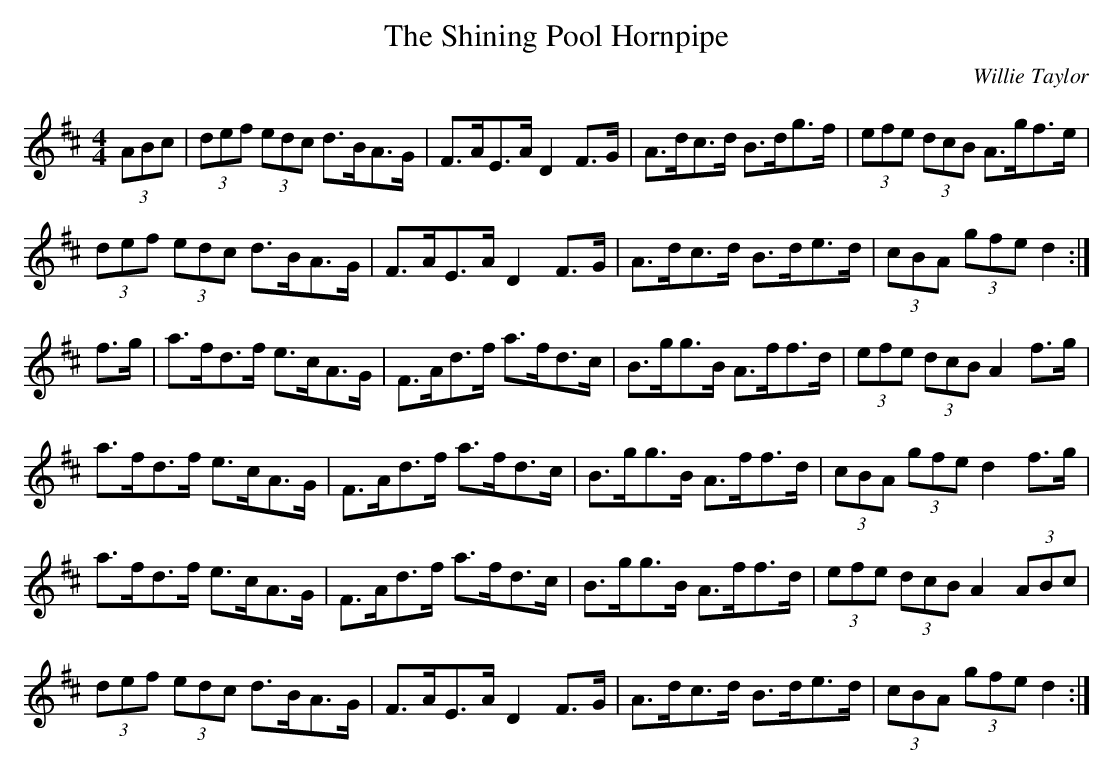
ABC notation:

X:1
T: Shining Pool Hornpipe, The
M:4/4
L:1/8
C:Willie Taylor
K:D
(3ABc | (3def (3edc d>BA>G | F>AE>AD2  F>G |\
A>dc>d B>dg>f | (3efe (3dcB A>gf>e |
(3def (3edc d>BA>G | F>AE>AD2  F>G |\
A>dc>d B>de>d | (3cBA (3gfed2 :|
f>g | a>fd>f e>cA>G | F>Ad>f a>fd>c |\
B>gg>B A>ff>d | (3efe (3dcB A2  f>g |
a>fd>f e>cA>G | F>Ad>f a>fd>c |\
B>gg>B A>ff>d | (3cBA (3gfe d2  f>g |
a>fd>f e>cA>G | F>Ad>f a>fd>c |\
B>gg>B A>ff>d | (3efe (3dcB A2  (3ABc |
(3def (3edc d>BA>G | F>AE>AD2  F>G |\
A>dc>d B>de>d | (3cBA (3gfe d2 :|
